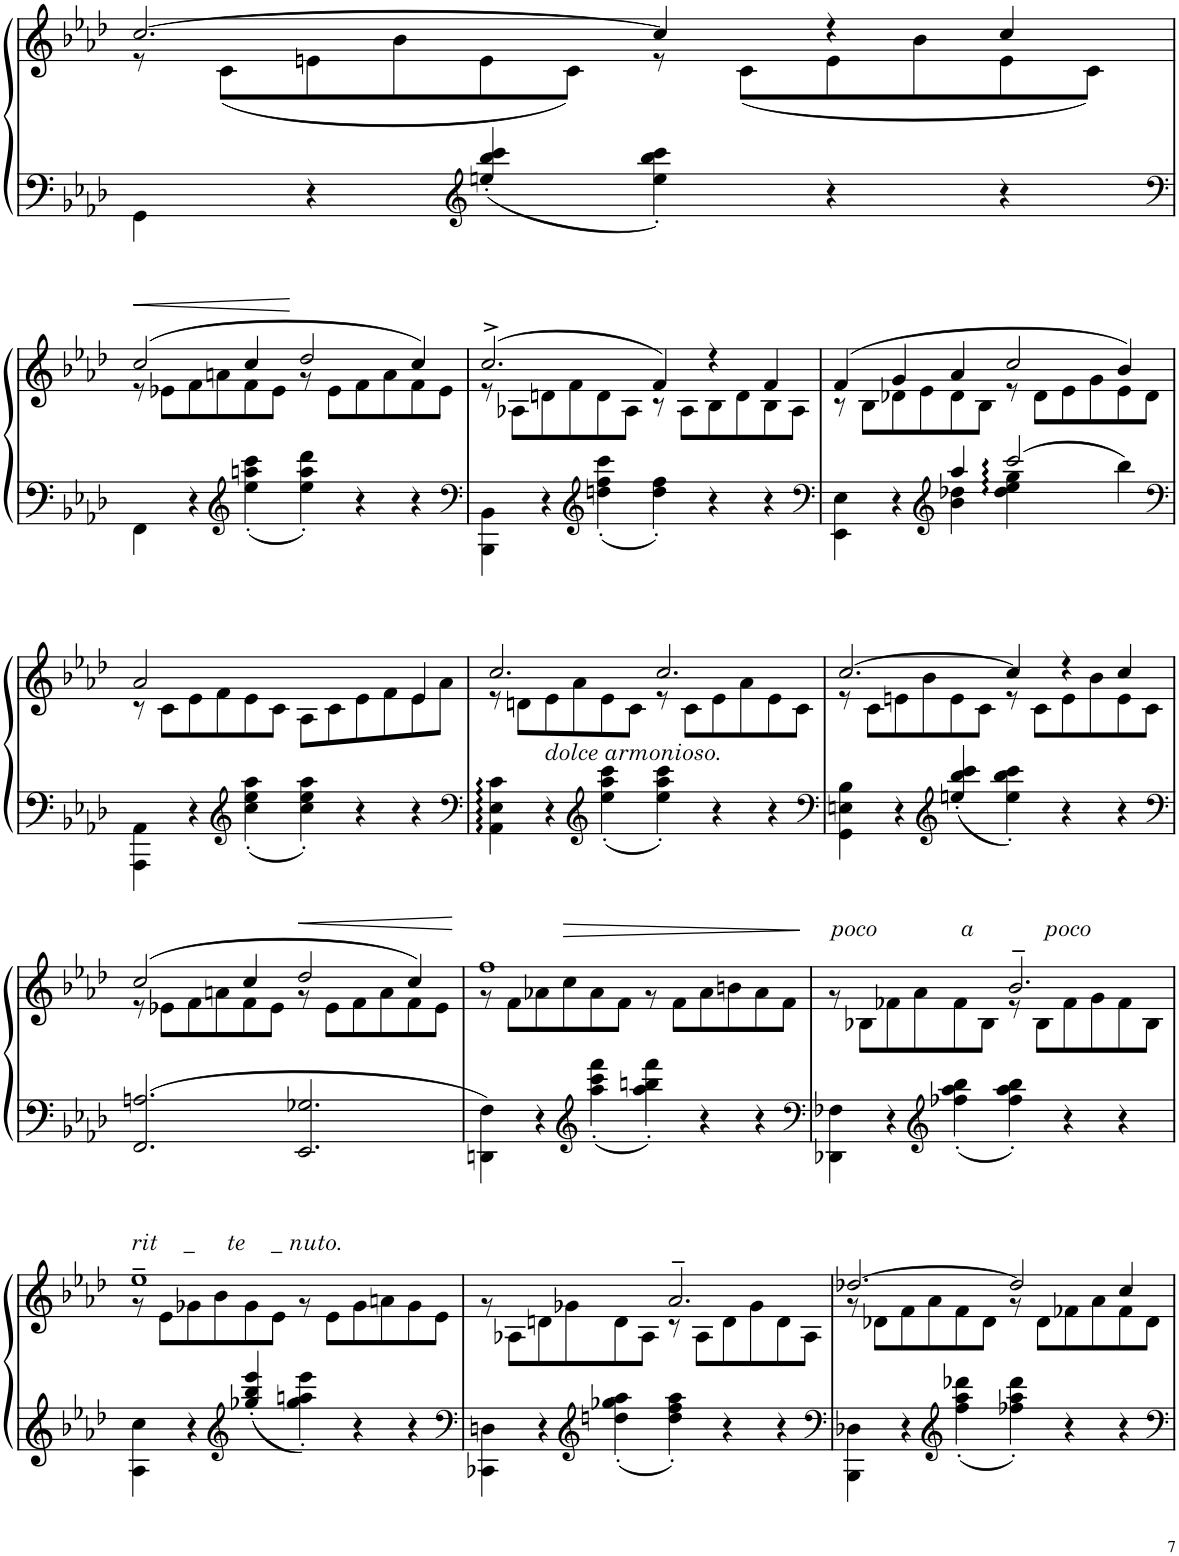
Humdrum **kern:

**kern	**kern	**dynam
*part1	*part1	*part1
*staff2	*staff1	*staff1/2
*I"Piano à queue	*	*
*I'Pia.	*	*
!!LO:PB:g=z
*clefF4	*clefG2	*
*k[b-e-a-d-]	*k[b-e-a-d-]	*
*M6/4	*M6/4	*
=63	=63	=63
*^	*^	*
4ryy	4GG\	[2.cc/	8r	.
.	.	.	(<8c\L	.
4r	1ryy	.	8en\	.
.	.	.	8b-\	.
*clefG2	*	*	*	*
4een/'< 4bb-/'< 4ccc/'<	.	.	8e\	.
.	.	.	8c\J)	.
4ee\'< 4bb-\'< 4ccc\'<	.	4cc/]	8r	.
.	.	.	(<8c\L	.
4r	.	4r	8e\	.
.	.	.	8b-\	.
4r	4ryy	4cc/	8e\	.
.	.	.	8c\J)	.
!!LO:LB:g=z	!!
=64	=64	=64	=64	=64
*clefF4	*	*	*	*
!	!	!	!	!LO:HP:b
4ryy	4FF\	(2cc/	8r	<
.	.	.	8e-X\L	.
4r	1ryy	.	8f\	.
.	.	.	8an\	.
*clefG2	*	*	*	*
4ee-\'< 4aan\'< 4ccc\'<	.	4cc/	8f\	.
.	.	.	8e-\J	.
4ee-\'< 4aa\'< 4ddd-\'<	.	2dd-/	8r	.
.	.	.	8e-\L	.
4r	.	.	8f\	.
.	.	.	8a\	.
4r	4ryy	4cc/)	8f\	.
.	.	.	8e-\J	.
=65	=65	=65	=65	=65
*clefF4	*	*	*	*
4ryy	4BBB-\ 4BB-\	(2.cc^/	8r	.
.	.	.	8A-X\L	.
4r	1ryy	.	8dn\	.
.	.	.	8f\	.
*clefG2	*	*	*	*
4ddn\'< 4ff\'< 4ccc\'<	.	.	8d\	.
.	.	.	8A-\J	.
4dd\'< 4ff\'<	.	4f/)	8r	.
.	.	.	8A-\L	.
4r	.	4r	8B-\	.
.	.	.	8d\	.
4r	4ryy	4f/	8B-\	.
.	.	.	8A-\J	.
=66	=66	=66	=66	=66
*clefF4	*	*	*	*
4ryy	4EE-\ 4E-\	(4f/	8r	.
.	.	.	8B-\L	.
4r	4ryy	4g/	8d-X\	.
.	.	.	8e-\	.
*clefG2	*	*	*	*
4aa-/	4b-\ 4dd-X\	4a-/	8d-\	.
.	.	.	8B-\J	.
2ccc/	4dd-\ 4ee-\ 4gg\	2cc/	8r	.
.	.	.	8d-\L	.
.	2ryy	.	8e-\	.
.	.	.	8g\	.
4bb-\	.	4b-/)	8e-\	.
.	.	.	8d-\J	.
!!LO:LB:g=z	!!
=67	=67	=67	=67	=67
*clefF4	*	*	*	*
4ryy	4AAA-\ 4AA-\	2a-/	8r	.
.	.	.	8c\L	.
4r	1ryy	.	8e-\	.
.	.	.	8f\	.
*clefG2	*	*	*	*
4cc\'< 4ee-\'< 4aa-\'<	.	4ryy	8e-\	.
.	.	.	8c\J	.
4cc\'< 4ee-\'< 4aa-\'<	.	4ryy	8A-\L	.
.	.	.	8c\	.
4r	.	4ryy	8e-\	.
.	.	.	8f\	.
4r	4ryy	4e-/	8e-\	.
.	.	.	8a-\J	.
=68	=68	=68	=68	=68
*clefF4	*	*	*	*
4ryy	4AA-\ 4E-\ 4c\	2.cc/	8r	.
.	.	.	8dn\L	.
!LO:TX:a:i:t=dolce armonioso.	!	!	!	!
4r	1ryy	.	8e-\	.
.	.	.	8a-\	.
*clefG2	*	*	*	*
4ee-\'< 4aa-\'< 4ccc\'<	.	.	8e-\	.
.	.	.	8c\J	.
4ee-\'< 4aa-\'< 4ccc\'<	.	2.cc/	8r	.
.	.	.	8c\L	.
4r	.	.	8e-\	.
.	.	.	8a-\	.
4r	4ryy	.	8e-\	.
.	.	.	8c\J	.
=69	=69	=69	=69	=69
*clefF4	*	*	*	*
4ryy	4GG\ 4En\ 4B-\	[2.cc/	8r	.
.	.	.	8c\L	.
4r	1ryy	.	8en\	.
.	.	.	8b-\	.
*clefG2	*	*	*	*
4een/'< 4bb-/'< 4ccc/'<	.	.	8e\	.
.	.	.	8c\J	.
4ee\'< 4bb-\'< 4ccc\'<	.	4cc/]	8r	.
.	.	.	8c\L	.
4r	.	4r	8e\	.
.	.	.	8b-\	.
4r	4ryy	4cc/	8e\	.
.	.	.	8c\J	.
*v	*v	*	*	*
!!LO:LB:g=z	!!
=70	=70	=70	=70
*clefF4	*	*	*
2.FF/ 2.An/	(2cc/	8r	.
.	.	8e-X\L	.
.	.	8f\	.
.	.	8an\	.
.	4cc/	8f\	.
.	.	8e-\J	.
!	!	!	!LO:HP:b
2.EE-/ 2.G-X/	2dd-/	8r	<
.	.	8e-\L	.
.	.	8f\	.
.	.	8a\	.
.	4cc/)	8f\	.
.	.	8e-\J	.
*	*v	*v	*
.	.	[
=71	=71	=71
*^	*^	*
4ryy	4DDn\ 4F\	1ff	8r	.
.	.	.	8f\L	.
4r	1ryy	.	8a-X\	.
.	.	.	8cc\	.
*clefG2	*	*	*	*
4aa-\'< 4ccc\'< 4fff\'<	.	.	8a-\	.
.	.	.	8f\J	.
4aa-\'< 4bbn\'< 4fff\'<	.	.	8r	.
.	.	.	8f\L	.
4r	.	2ryy	8a-\	.
.	.	.	8bn\	.
4r	4ryy	.	8a-\	.
.	.	.	8f\J	.
*v	*v	*	*	*
*	*v	*v	*
.	.	[
=72	=72	=72
*clefF4	*	*
*^	*^	*
!	!	!LO:TX:a:i:t=poco             a           poco	!	!
4ryy	4DD-X\ 4F-X\	2.ryy	8r	.
.	.	.	8B-X\L	.
4r	1ryy	.	8f-X\	.
.	.	.	8a-\	.
*clefG2	*	*	*	*
4ff-X\'< 4aa-\'< 4bb-\'<	.	.	8f-\	.
.	.	.	8B-\J	.
4ff-\'< 4aa-\'< 4bb-\'<	.	2.b-~/	8r	.
.	.	.	8B-\L	.
4r	.	.	8f-\	.
.	.	.	8g\	.
4r	4ryy	.	8f-\	.
.	.	.	8B-\J	.
!!LO:LB:g=z	!!
=73	=73	=73	=73	=73
!	!	!LO:TX:a:i:t=rit    _     te    _ nuto.	!	!
4ryy	4A-\ 4cc\	1ee-~	8r	.
.	.	.	8e-\L	.
4r	1ryy	.	8g-X\	.
.	.	.	8b-\	.
*clefG2	*	*	*	*
4gg-X/'< 4bb-/'< 4eee-/'<	.	.	8g-\	.
.	.	.	8e-\J	.
4gg-\'< 4aan\'< 4eee-\'<	.	.	8r	.
.	.	.	8e-\L	.
4r	.	2ryy	8g-\	.
.	.	.	8an\	.
4r	4ryy	.	8g-\	.
.	.	.	8e-\J	.
=74	=74	=74	=74	=74
*clefF4	*	*	*	*
4ryy	4CC-X\ 4Dn\	2.ryy	8r	.
.	.	.	8A-X\L	.
4r	1ryy	.	8dn\	.
.	.	.	8g-X\	.
*clefG2	*	*	*	*
4ddn\'< 4gg-X\'< 4aa-\'<	.	.	8d\	.
.	.	.	8A-\J	.
4dd\'< 4ff\'< 4aa-\'<	.	2.a-~>/	8r	.
.	.	.	8A-\L	.
4r	.	.	8d\	.
.	.	.	8g-\	.
4r	4ryy	.	8d\	.
.	.	.	8A-\J	.
=75	=75	=75	=75	=75
*clefF4	*	*	*	*
4ryy	4BBB-\ 4D-X\	[2.dd-X/	8r	.
.	.	.	8d-X\L	.
4r	1ryy	.	8f\	.
.	.	.	8a-\	.
*clefG2	*	*	*	*
4ff\'< 4aa-\'< 4ddd-X\'<	.	.	8f\	.
.	.	.	8d-\J	.
4ff-X\'< 4aa-\'< 4ddd-\'<	.	2dd-/]	8r	.
.	.	.	8d-\L	.
4r	.	.	8f-X\	.
.	.	.	8a-\	.
4r	4ryy	4cc/	8f-\	.
.	.	.	8d-\J	.
*v	*v	*	*	*
*	*v	*v	*
=	=	=
*-	*-	*-
